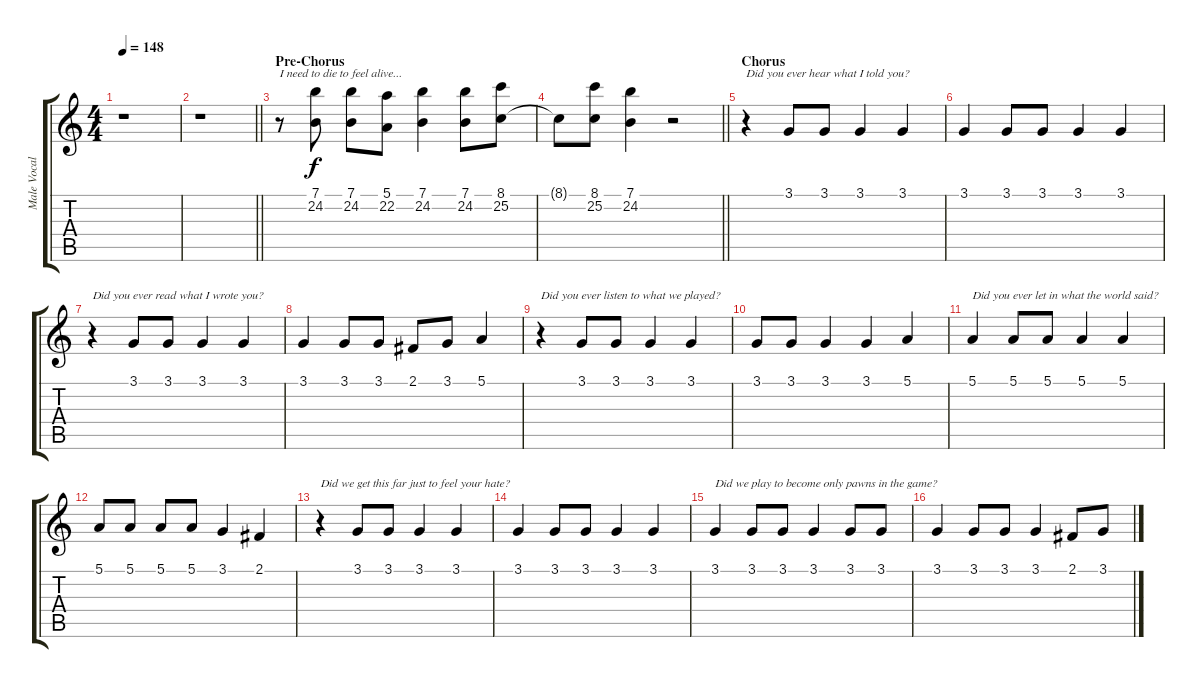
\track ("Male Vocals (Marco)" "Male Vocal") {instrument lead2sawtooth}
\staff {score tabs}
\tuning (E4 B3 G3 D3 A2 E2) {hide}
\ts (4 4)
\tempo 148
\clef g2
\ks c
r.1{dy f} |
\barLineRight lightlight
r.1 |
\section ("" "Pre-Chorus")
r.8{txt "I need to die to feel alive..."} (7.1 24.2).8 (7.1 24.2).8 (5.1 22.2).8 (7.1 24.2).4 (7.1 24.2).8 (8.1 25.2).8 |
\barLineRight lightlight
8.1{t}.8 (8.1 25.2).8 (7.1 24.2).4 r.2 |
\section ("" "Chorus")
r.4{txt "Did you ever hear what I told you?"} 3.1.8 3.1.8 3.1.4 3.1.4 |
3.1.4 3.1.8 3.1.8 3.1.4 3.1.4 |
r.4{txt "Did you ever read what I wrote you?"} 3.1.8 3.1.8 3.1.4 3.1.4 |
3.1.4 3.1.8 3.1.8 2.1.8 3.1.8 5.1.4 |
r.4{txt "Did you ever listen to what we played?"} 3.1.8 3.1.8 3.1.4 3.1.4 |
3.1.8 3.1.8 3.1.4 3.1.4 5.1.4 |
5.1.4{txt "Did you ever let in what the world said?"} 5.1.8 5.1.8 5.1.4 5.1.4 |
5.1.8 5.1.8 5.1.8 5.1.8 3.1.4 2.1.4 |
r.4{txt "Did we get this far just to feel your hate?"} 3.1.8 3.1.8 3.1.4 3.1.4 |
3.1.4 3.1.8 3.1.8 3.1.4 3.1.4 |
3.1.4{txt "Did we play to become only pawns in the game?"} 3.1.8 3.1.8 3.1.4 3.1.8 3.1.8 |
3.1.4 3.1.8 3.1.8 3.1.4 2.1.8 3.1.8
